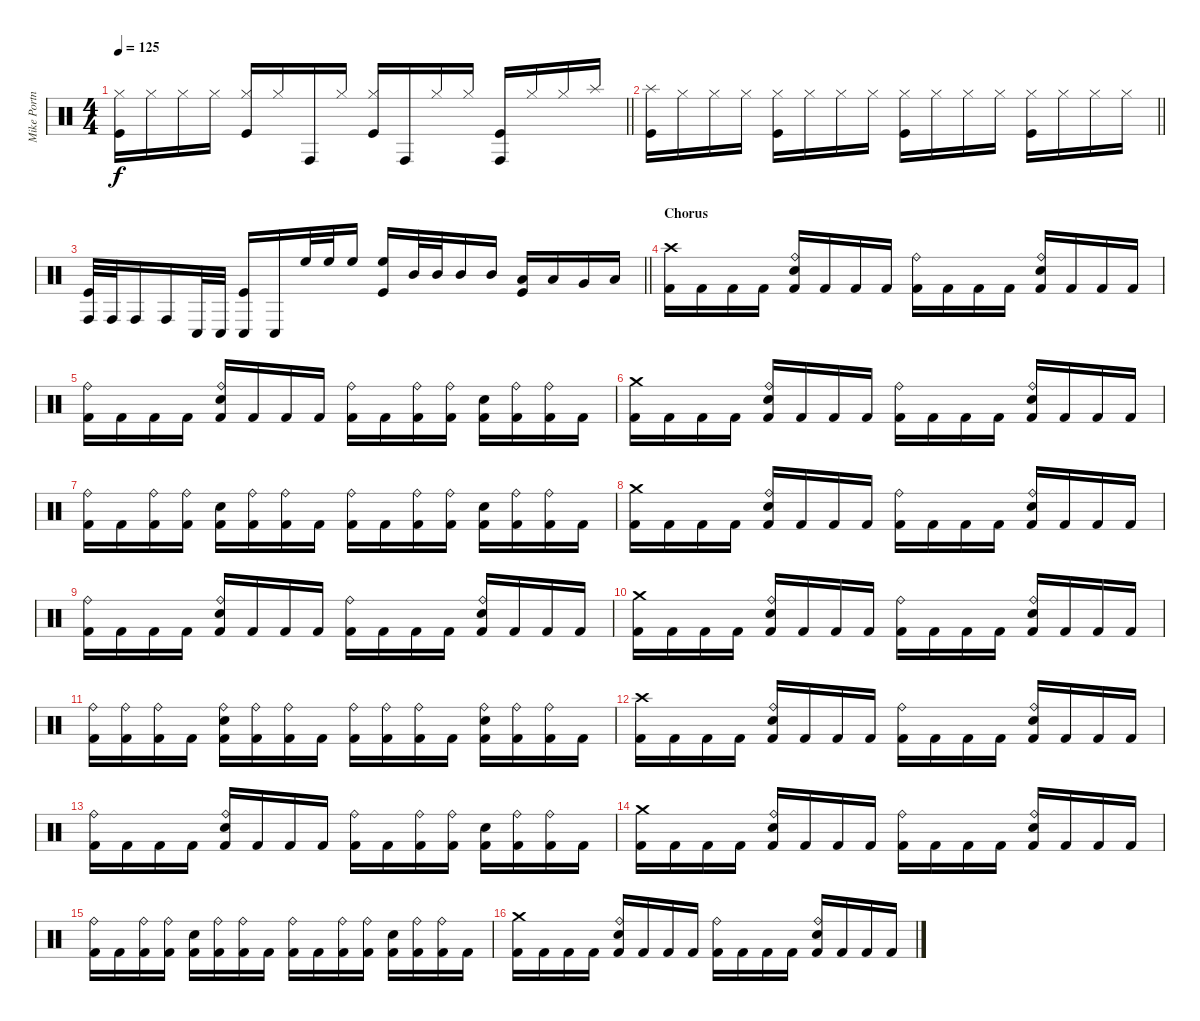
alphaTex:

\track ("Mike Portnoy" "Mike Portn") {instrument percussion}
\staff {score}
\articulation defaults
\ts (4 4)
\tempo 125
\clef neutral
\barLineRight lightlight
\ks c
("Hi-Hat (closed)" "Kick (hit)").16{dy f} "Hi-Hat (closed)".16 "Hi-Hat (closed)".16 "Hi-Hat (closed)".16 ("Hi-Hat (closed)" "Kick (hit)").16 "Hi-Hat (closed)".16 "Conga high (hit)".16 "Hi-Hat (closed)".16 ("Hi-Hat (closed)" "Kick (hit)").16 "Conga high (hit)".16 "Hi-Hat (closed)".16 "Hi-Hat (closed)".16 ("Conga high (hit)" "Kick (hit)").16 "Hi-Hat (closed)".16 "Hi-Hat (closed)".16 "Splash (hit)".16 |
\barLineRight lightlight
("Splash (hit)" "Kick (hit)").16 "Hi-Hat (closed)".16 "Hi-Hat (closed)".16 "Hi-Hat (closed)".16 ("Hi-Hat (closed)" "Kick (hit)").16 "Hi-Hat (closed)".16 "Hi-Hat (closed)".16 "Hi-Hat (closed)".16 ("Hi-Hat (closed)" "Kick (hit)").16 "Hi-Hat (closed)".16 "Hi-Hat (closed)".16 "Hi-Hat (closed)".16 ("Hi-Hat (closed)" "Kick (hit)").16 "Hi-Hat (closed)".16 "Hi-Hat (closed)".16 "Hi-Hat (closed)".16 |
\barLineRight lightlight
("Conga high (hit)" "Kick (hit)").32 "Conga high (hit)".32 "Conga high (hit)".16 "Conga high (hit)".16 "Conga low (hit)".32 "Conga low (hit)".32 ("Conga low (hit)" "Kick (hit)").16 "Conga low (hit)".16 "High Floor Tom (hit)".32 "High Floor Tom (hit)".32 "High Floor Tom (hit)".16 ("High Floor Tom (hit)" "Kick (hit)").16 "Mid Tom (hit)".32 "Mid Tom (hit)".32 "Mid Tom (hit)".16 "Mid Tom (hit)".16 ("Low Tom (hit)" "Kick (hit)").16 "Low Tom (hit)".16 "Very Low Tom (hit)".16 "Low Floor Tom (hit)".16 |
\section ("" "Chorus")
("Crash high (hit)" "Kick (hit) 2").16 "Kick (hit) 2".16 "Kick (hit) 2".16 "Kick (hit) 2".16 ("Ride (bell)" "Snare (hit) 2" "Kick (hit) 2").16 "Kick (hit) 2".16 "Kick (hit) 2".16 "Kick (hit) 2".16 ("Ride (bell)" "Kick (hit) 2").16 "Kick (hit) 2".16 "Kick (hit) 2".16 "Kick (hit) 2".16 ("Ride (bell)" "Snare (hit) 2" "Kick (hit) 2").16 "Kick (hit) 2".16 "Kick (hit) 2".16 "Kick (hit) 2".16 |
("Ride (bell)" "Kick (hit) 2").16 "Kick (hit) 2".16 "Kick (hit) 2".16 "Kick (hit) 2".16 ("Ride (bell)" "Snare (hit) 2" "Kick (hit) 2").16 "Kick (hit) 2".16 "Kick (hit) 2".16 "Kick (hit) 2".16 ("Ride (bell)" "Kick (hit) 2").16 "Kick (hit) 2".16 ("Ride (bell)" "Kick (hit) 2").16 ("Ride (bell)" "Kick (hit) 2").16 ("Snare (hit) 2" "Kick (hit) 2").16 ("Ride (bell)" "Kick (hit) 2").16 ("Ride (bell)" "Kick (hit) 2").16 "Kick (hit) 2".16 |
("Crash medium (hit)" "Kick (hit) 2").16 "Kick (hit) 2".16 "Kick (hit) 2".16 "Kick (hit) 2".16 ("Ride (bell)" "Snare (hit) 2" "Kick (hit) 2").16 "Kick (hit) 2".16 "Kick (hit) 2".16 "Kick (hit) 2".16 ("Ride (bell)" "Kick (hit) 2").16 "Kick (hit) 2".16 "Kick (hit) 2".16 "Kick (hit) 2".16 ("Ride (bell)" "Snare (hit) 2" "Kick (hit) 2").16 "Kick (hit) 2".16 "Kick (hit) 2".16 "Kick (hit) 2".16 |
("Ride (bell)" "Kick (hit) 2").16 "Kick (hit) 2".16 ("Ride (bell)" "Kick (hit) 2").16 ("Ride (bell)" "Kick (hit) 2").16 ("Snare (hit) 2" "Kick (hit) 2").16 ("Ride (bell)" "Kick (hit) 2").16 ("Ride (bell)" "Kick (hit) 2").16 "Kick (hit) 2".16 ("Ride (bell)" "Kick (hit) 2").16 "Kick (hit) 2".16 ("Ride (bell)" "Kick (hit) 2").16 ("Ride (bell)" "Kick (hit) 2").16 ("Snare (hit) 2" "Kick (hit) 2").16 ("Ride (bell)" "Kick (hit) 2").16 ("Ride (bell)" "Kick (hit) 2").16 "Kick (hit) 2".16 |
("Crash medium (hit)" "Kick (hit) 2").16 "Kick (hit) 2".16 "Kick (hit) 2".16 "Kick (hit) 2".16 ("Ride (bell)" "Snare (hit) 2" "Kick (hit) 2").16 "Kick (hit) 2".16 "Kick (hit) 2".16 "Kick (hit) 2".16 ("Ride (bell)" "Kick (hit) 2").16 "Kick (hit) 2".16 "Kick (hit) 2".16 "Kick (hit) 2".16 ("Ride (bell)" "Snare (hit) 2" "Kick (hit) 2").16 "Kick (hit) 2".16 "Kick (hit) 2".16 "Kick (hit) 2".16 |
("Ride (bell)" "Kick (hit) 2").16 "Kick (hit) 2".16 "Kick (hit) 2".16 "Kick (hit) 2".16 ("Ride (bell)" "Snare (hit) 2" "Kick (hit) 2").16 "Kick (hit) 2".16 "Kick (hit) 2".16 "Kick (hit) 2".16 ("Ride (bell)" "Kick (hit) 2").16 "Kick (hit) 2".16 "Kick (hit) 2".16 "Kick (hit) 2".16 ("Ride (bell)" "Snare (hit) 2" "Kick (hit) 2").16 "Kick (hit) 2".16 "Kick (hit) 2".16 "Kick (hit) 2".16 |
("Crash medium (hit)" "Kick (hit) 2").16 "Kick (hit) 2".16 "Kick (hit) 2".16 "Kick (hit) 2".16 ("Ride (bell)" "Snare (hit) 2" "Kick (hit) 2").16 "Kick (hit) 2".16 "Kick (hit) 2".16 "Kick (hit) 2".16 ("Ride (bell)" "Kick (hit) 2").16 "Kick (hit) 2".16 "Kick (hit) 2".16 "Kick (hit) 2".16 ("Ride (bell)" "Snare (hit) 2" "Kick (hit) 2").16 "Kick (hit) 2".16 "Kick (hit) 2".16 "Kick (hit) 2".16 |
("Ride (bell)" "Kick (hit) 2").16 ("Ride (bell)" "Kick (hit) 2").16 ("Ride (bell)" "Kick (hit) 2").16 "Kick (hit) 2".16 ("Ride (bell)" "Snare (hit) 2" "Kick (hit) 2").16 ("Ride (bell)" "Kick (hit) 2").16 ("Ride (bell)" "Kick (hit) 2").16 "Kick (hit) 2".16 ("Ride (bell)" "Kick (hit) 2").16 ("Ride (bell)" "Kick (hit) 2").16 ("Ride (bell)" "Kick (hit) 2").16 "Kick (hit) 2".16 ("Ride (bell)" "Snare (hit) 2" "Kick (hit) 2").16 ("Ride (bell)" "Kick (hit) 2").16 ("Ride (bell)" "Kick (hit) 2").16 "Kick (hit) 2".16 |
("Crash high (hit)" "Kick (hit) 2").16 "Kick (hit) 2".16 "Kick (hit) 2".16 "Kick (hit) 2".16 ("Ride (bell)" "Snare (hit) 2" "Kick (hit) 2").16 "Kick (hit) 2".16 "Kick (hit) 2".16 "Kick (hit) 2".16 ("Ride (bell)" "Kick (hit) 2").16 "Kick (hit) 2".16 "Kick (hit) 2".16 "Kick (hit) 2".16 ("Ride (bell)" "Snare (hit) 2" "Kick (hit) 2").16 "Kick (hit) 2".16 "Kick (hit) 2".16 "Kick (hit) 2".16 |
("Ride (bell)" "Kick (hit) 2").16 "Kick (hit) 2".16 "Kick (hit) 2".16 "Kick (hit) 2".16 ("Ride (bell)" "Snare (hit) 2" "Kick (hit) 2").16 "Kick (hit) 2".16 "Kick (hit) 2".16 "Kick (hit) 2".16 ("Ride (bell)" "Kick (hit) 2").16 "Kick (hit) 2".16 ("Ride (bell)" "Kick (hit) 2").16 ("Ride (bell)" "Kick (hit) 2").16 ("Snare (hit) 2" "Kick (hit) 2").16 ("Ride (bell)" "Kick (hit) 2").16 ("Ride (bell)" "Kick (hit) 2").16 "Kick (hit) 2".16 |
("Crash medium (hit)" "Kick (hit) 2").16 "Kick (hit) 2".16 "Kick (hit) 2".16 "Kick (hit) 2".16 ("Ride (bell)" "Snare (hit) 2" "Kick (hit) 2").16 "Kick (hit) 2".16 "Kick (hit) 2".16 "Kick (hit) 2".16 ("Ride (bell)" "Kick (hit) 2").16 "Kick (hit) 2".16 "Kick (hit) 2".16 "Kick (hit) 2".16 ("Ride (bell)" "Snare (hit) 2" "Kick (hit) 2").16 "Kick (hit) 2".16 "Kick (hit) 2".16 "Kick (hit) 2".16 |
("Ride (bell)" "Kick (hit) 2").16 "Kick (hit) 2".16 ("Ride (bell)" "Kick (hit) 2").16 ("Ride (bell)" "Kick (hit) 2").16 ("Snare (hit) 2" "Kick (hit) 2").16 ("Ride (bell)" "Kick (hit) 2").16 ("Ride (bell)" "Kick (hit) 2").16 "Kick (hit) 2".16 ("Ride (bell)" "Kick (hit) 2").16 "Kick (hit) 2".16 ("Ride (bell)" "Kick (hit) 2").16 ("Ride (bell)" "Kick (hit) 2").16 ("Snare (hit) 2" "Kick (hit) 2").16 ("Ride (bell)" "Kick (hit) 2").16 ("Ride (bell)" "Kick (hit) 2").16 "Kick (hit) 2".16 |
("Crash medium (hit)" "Kick (hit) 2").16 "Kick (hit) 2".16 "Kick (hit) 2".16 "Kick (hit) 2".16 ("Ride (bell)" "Snare (hit) 2" "Kick (hit) 2").16 "Kick (hit) 2".16 "Kick (hit) 2".16 "Kick (hit) 2".16 ("Ride (bell)" "Kick (hit) 2").16 "Kick (hit) 2".16 "Kick (hit) 2".16 "Kick (hit) 2".16 ("Ride (bell)" "Snare (hit) 2" "Kick (hit) 2").16 "Kick (hit) 2".16 "Kick (hit) 2".16 "Kick (hit) 2".16
